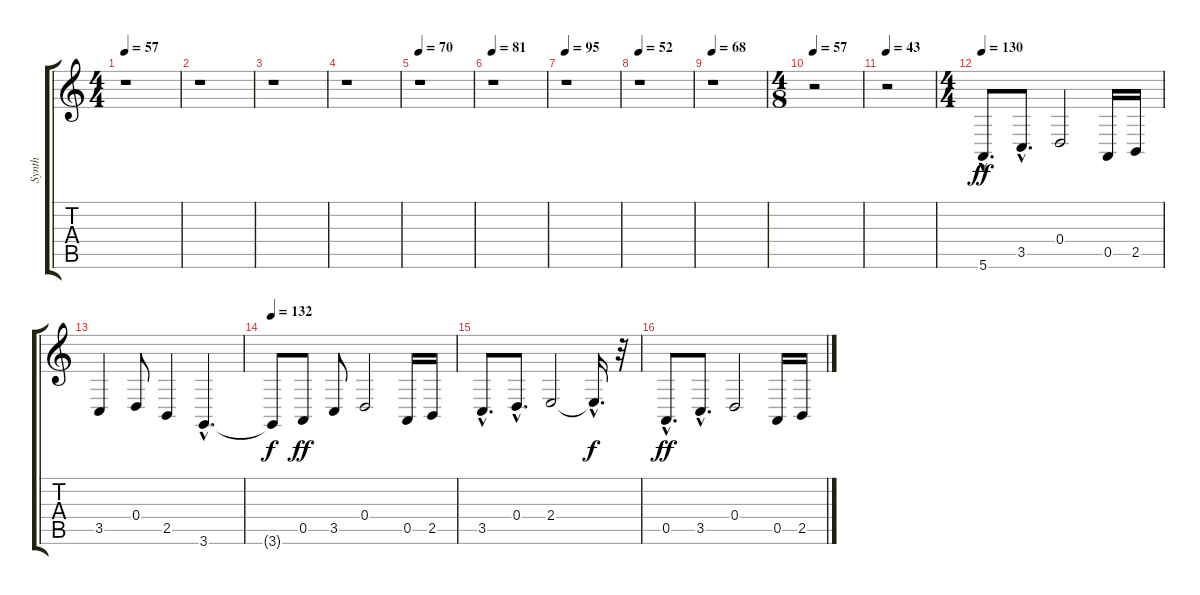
\track ("Synth" "Synth") {instrument pad3polysynth}
\staff {score tabs}
\tuning (E4 B3 G3 D3 A2 E2) {hide}
\ts (4 4)
\tempo 57
\clef g2
\ks c
r.1{dy ff instrument pad3polysynth} |
r.1 |
r.1 |
r.1 |
\tempo 70
r.1 |
\tempo 81
r.1 |
\tempo 95
r.1 |
\tempo 52
r.1 |
\tempo 68
r.1 |
\ts (4 8)
\tempo 57
r.2 |
\tempo 43
r.2 |
\ts (4 4)
\tempo 130
5.6{hac}.8{d} 3.5{hac}.8{d} 0.4.2 0.5.16 2.5.16 |
3.5.4 0.4.8 2.5.4 3.6{hac}.4{d} |
\tempo 132
3.6{t}.8{dy f} 0.5.8{dy ff} 3.5.8 0.4.2 0.5.16 2.5.16 |
3.5{hac}.8{d} 0.4{hac}.8{d} 2.4.2 2.4{hac t}.16{d dy f} r.32 |
0.5{hac}.8{d dy ff} 3.5{hac}.8{d} 0.4.2 0.5.16 2.5.16
